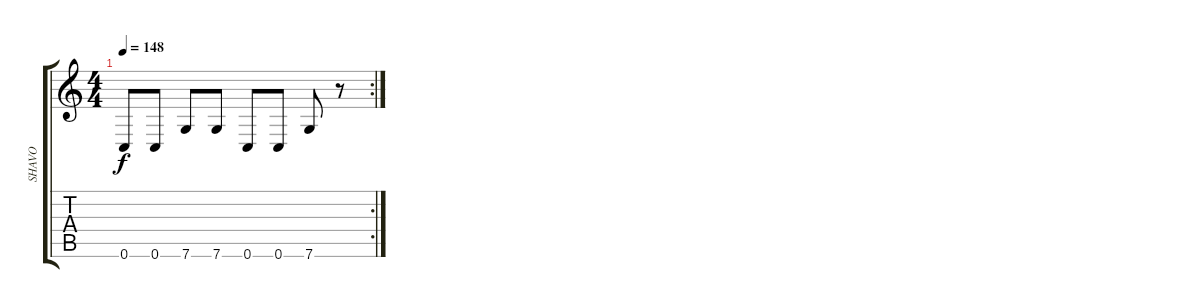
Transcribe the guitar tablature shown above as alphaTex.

\track ("SHAVO" "SHAVO") {instrument electricbassfinger}
\staff {score tabs}
\tuning (D4 A3 F3 C3 G2 C2) {hide}
\rc 2
\ts (4 4)
\tempo 148
\clef g2
\ks c
0.6.8{dy f} 0.6.8 7.6.8 7.6.8 0.6.8 0.6.8 7.6.8 r.8
